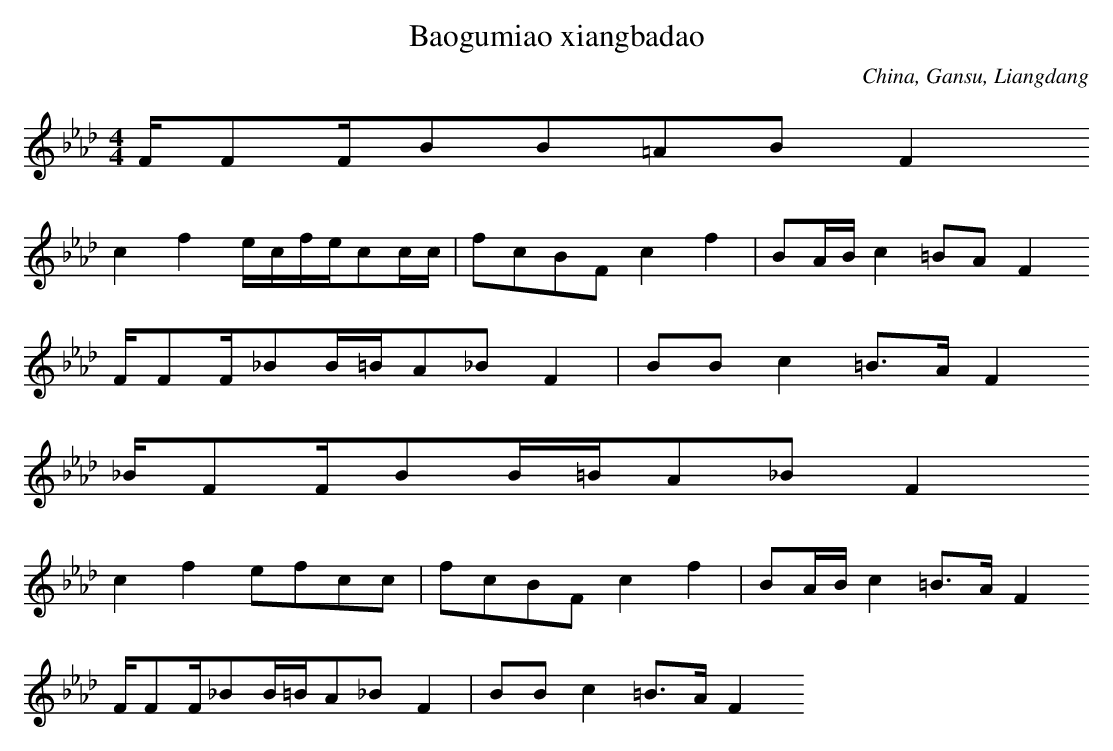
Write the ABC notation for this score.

X:1
T: Baogumiao xiangbadao
O: China, Gansu, Liangdang
M: 4/4
L: 1/16
K: Ab
FF2FB2B2=A2B2F4
c4f4ecfec2cc | f2c2B2F2c4f4 | B2ABc4=B2A2F4
FF2F_B2B=BA2_B2F4 | B2B2c4=B3AF4
_BF2FB2B=BA2_B2F4
c4f4e2f2c2c2 | f2c2B2F2c4f4 | B2ABc4=B3AF4
FF2F_B2B=BA2_B2F4 | B2B2c4=B3AF4
